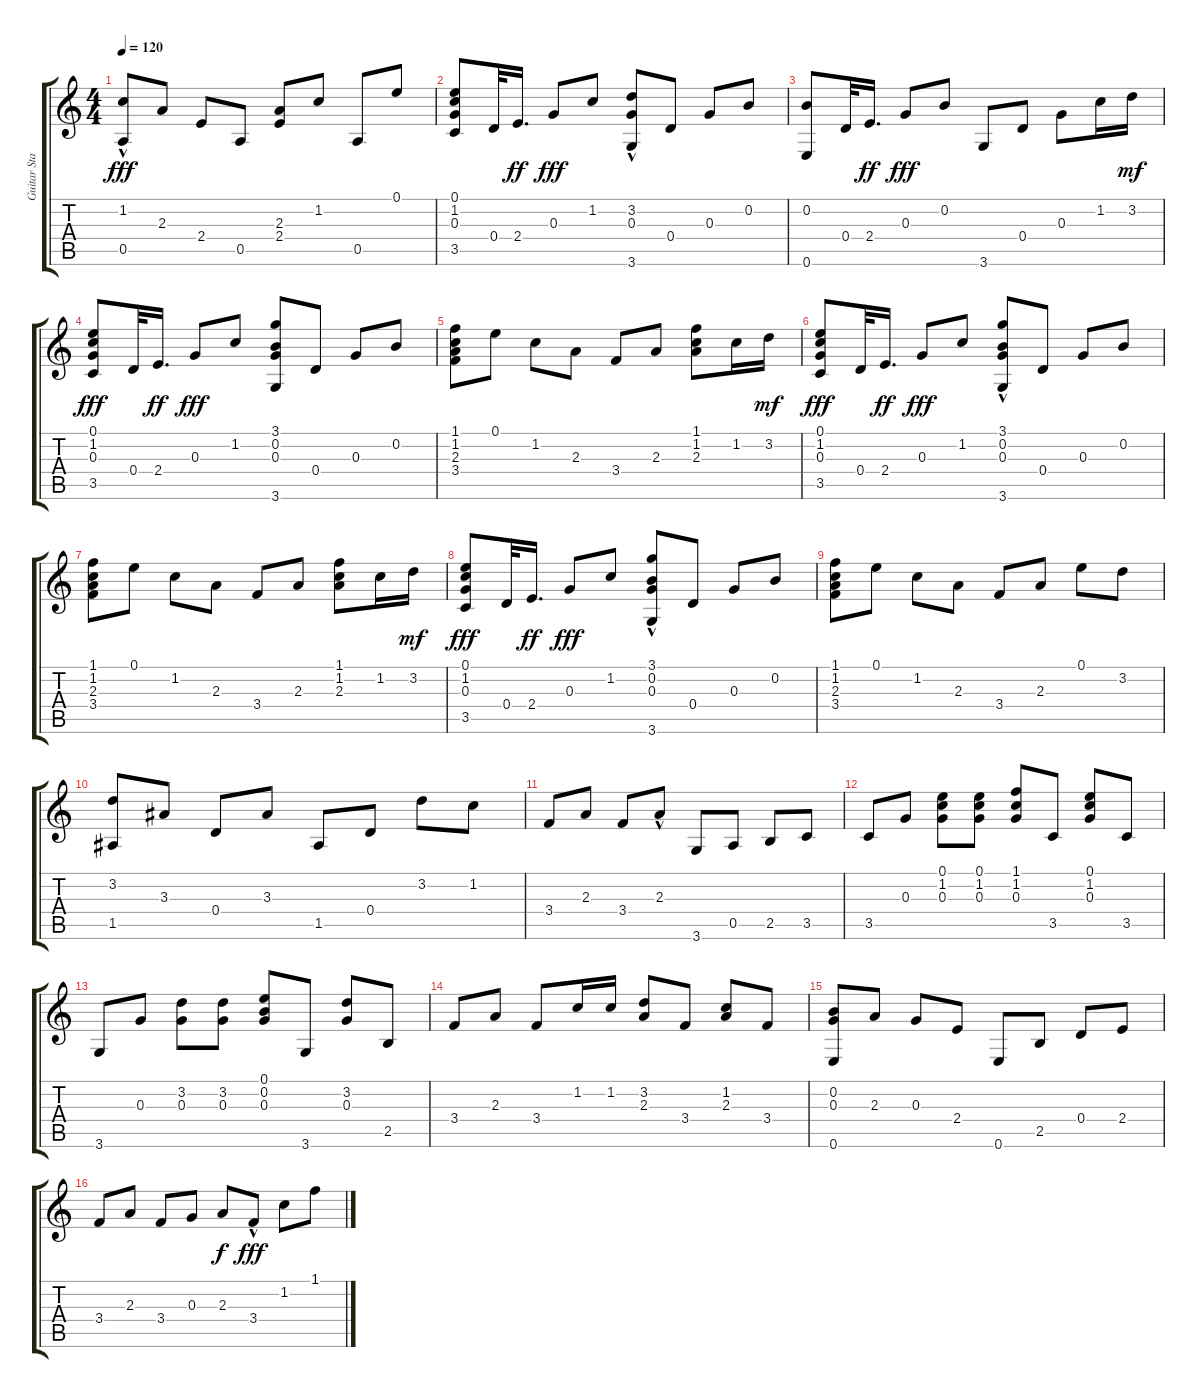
\track ("Guitar Standard" "Guitar Sta") {instrument acousticguitarsteel}
\staff {score tabs}
\tuning (E4 B3 G3 D3 A2 E2) {hide}
\ts (4 4)
\tempo 120
\clef g2
\ks c
(1.2 0.5{hac}).8{dy fff} 2.3.8 2.4.8 0.5.8 (2.3 2.4).8 1.2.8 0.5.8 0.1.8 |
(0.1 1.2 0.3 3.5).8 0.4.32 2.4.16{d dy ff} 0.3.8{dy fff} 1.2.8 (3.2{hac} 0.3 3.6).8 0.4.8 0.3.8 0.2.8 |
(0.2 0.6).8 0.4.32 2.4.16{d dy ff} 0.3.8{dy fff} 0.2.8 3.6.8 0.4.8 0.3.8 1.2.16 3.2.16{dy mf} |
(0.1 1.2 0.3 3.5).8{dy fff} 0.4.32 2.4.16{d dy ff} 0.3.8{dy fff} 1.2.8 (3.1 0.2 0.3 3.6).8 0.4.8 0.3.8 0.2.8 |
(1.1 1.2 2.3 3.4).8 0.1.8 1.2.8 2.3.8 3.4.8 2.3.8 (1.1 1.2 2.3).8 1.2.16 3.2.16{dy mf} |
(0.1 1.2 0.3 3.5).8{dy fff} 0.4.32 2.4.16{d dy ff} 0.3.8{dy fff} 1.2.8 (3.1{hac} 0.2{hac} 0.3 3.6).8 0.4.8 0.3.8 0.2.8 |
(1.1 1.2 2.3 3.4).8 0.1.8 1.2.8 2.3.8 3.4.8 2.3.8 (1.1 1.2 2.3).8 1.2.16 3.2.16{dy mf} |
(0.1 1.2 0.3 3.5).8{dy fff} 0.4.32 2.4.16{d dy ff} 0.3.8{dy fff} 1.2.8 (3.1{hac} 0.2{hac} 0.3 3.6).8 0.4.8 0.3.8 0.2.8 |
(1.1 1.2 2.3 3.4).8 0.1.8 1.2.8 2.3.8 3.4.8 2.3.8 0.1.8 3.2.8 |
(3.2 1.5).8 3.3.8 0.4.8 3.3.8 1.5.8 0.4.8 3.2.8 1.2.8 |
3.4.8 2.3.8 3.4.8 2.3{hac}.8 3.6.8 0.5.8 2.5.8 3.5.8 |
3.5.8 0.3.8 (0.1 1.2 0.3).8 (0.1 1.2 0.3).8 (1.1 1.2 0.3).8 3.5.8 (0.1 1.2 0.3).8 3.5.8 |
3.6.8 0.3.8 (3.2 0.3).8 (3.2 0.3).8 (0.1 0.2 0.3).8 3.6.8 (3.2 0.3).8 2.5.8 |
3.4.8 2.3.8 3.4.8 1.2.16 1.2.16 (3.2 2.3).8 3.4.8 (1.2 2.3).8 3.4.8 |
(0.2 0.3 0.6).8 2.3.8 0.3.8 2.4.8 0.6.8 2.5.8 0.4.8 2.4.8 |
3.4.8 2.3.8 3.4.8 0.3.8 2.3.8{dy f} 3.4{hac}.8{dy fff} 1.2.8 1.1.8
